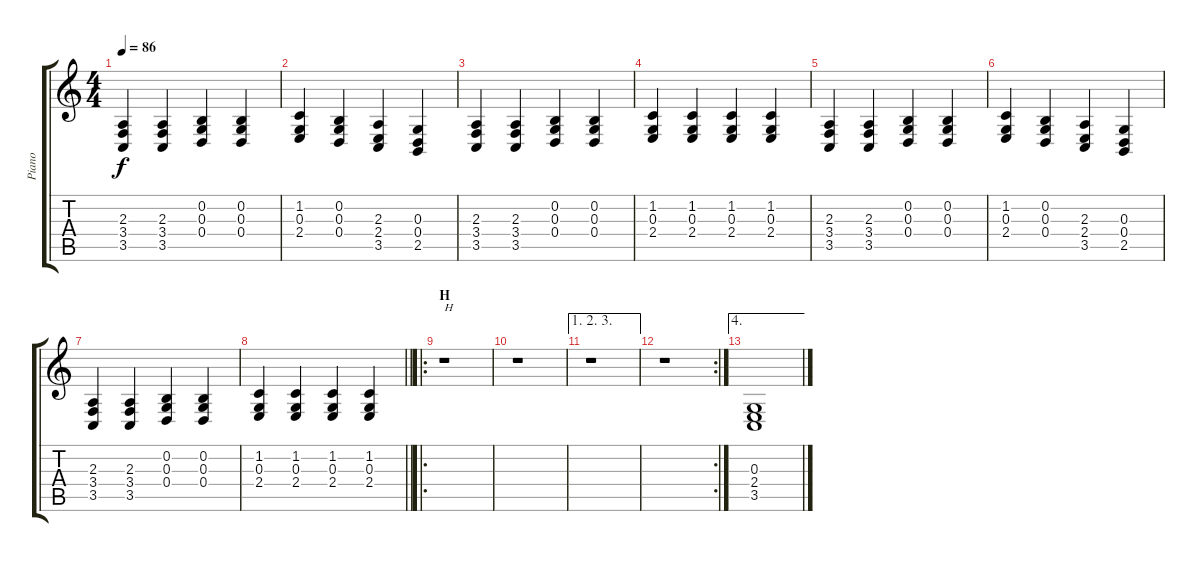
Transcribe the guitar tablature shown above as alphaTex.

\track ("Piano" "Piano") {instrument acousticgrandpiano}
\staff {score tabs}
\tuning (E4 B3 G3 D3 A2 E2) {hide}
\ts (4 4)
\tempo 86
\clef g2
\ks c
(2.3 3.4 3.5).4{dy f} (2.3 3.4 3.5).4 (0.2 0.3 0.4).4 (0.2 0.3 0.4).4 |
(1.2 0.3 2.4).4 (0.2 0.3 0.4).4 (2.3 2.4 3.5).4 (0.3 0.4 2.5).4 |
(2.3 3.4 3.5).4 (2.3 3.4 3.5).4 (0.2 0.3 0.4).4 (0.2 0.3 0.4).4 |
(1.2 0.3 2.4).4 (1.2 0.3 2.4).4 (1.2 0.3 2.4).4 (1.2 0.3 2.4).4 |
(2.3 3.4 3.5).4 (2.3 3.4 3.5).4 (0.2 0.3 0.4).4 (0.2 0.3 0.4).4 |
(1.2 0.3 2.4).4 (0.2 0.3 0.4).4 (2.3 2.4 3.5).4 (0.3 0.4 2.5).4 |
(2.3 3.4 3.5).4 (2.3 3.4 3.5).4 (0.2 0.3 0.4).4 (0.2 0.3 0.4).4 |
\barLineRight lightlight
(1.2 0.3 2.4).4 (1.2 0.3 2.4).4 (1.2 0.3 2.4).4 (1.2 0.3 2.4).4 |
\ro
\section ("" "H")
r.1{txt "H"} |
r.1 |
\ae (1 2 3)
r.1 |
\rc 2
r.1 |
\ae 4
(0.3 2.4 3.5).1
